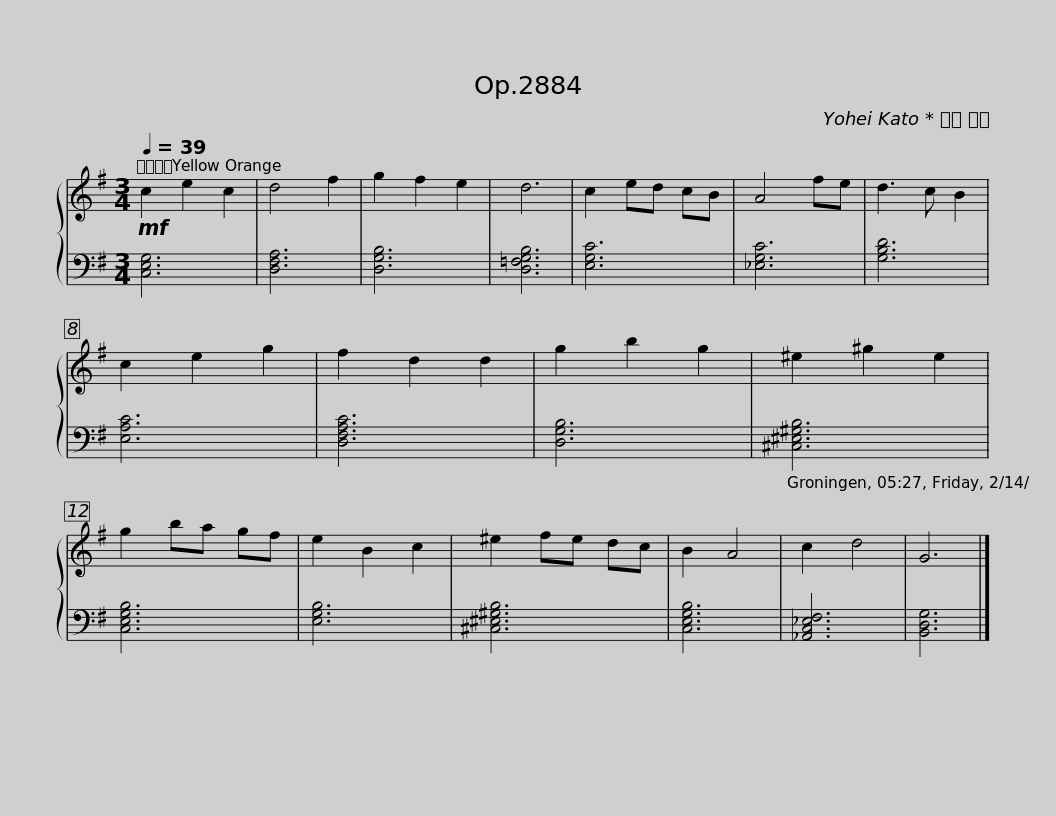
X:1
%%score { 1 | 2 }
L:1/8
Q:1/4=39
M:3/4
I:linebreak $
K:G
V:1 treble
V:2 bass
V:1
!mf! c2 e2 c2 | d4 f2 | g2 f2 e2 | d6 | c2 ed cB | %5
 A4 fe | d3 c B2 | c2 e2 g2 | f2 d2 d2 |$ g2 b2 g2 | %10
 ^e2 ^g2 e2 | g2 ba gf | e2 B2 c2 | ^e2 fe dc | B2 A4 | %15
 c2 d4 | G6 |] %17
V:2
 [C,E,G,]6 | [D,F,A,]6 | [D,G,B,]6 | [D,=F,G,B,]6 | [E,G,C]6 | %5
 [_E,G,C]6 | [G,B,D]6 | [E,A,C]6 | [D,F,A,C]6 |$ [D,G,B,]6 | %10
 [^C,^E,^G,B,]6 | [C,E,G,B,]6 | [E,G,B,]6 | [^C,^E,^G,B,]6 | [C,E,G,B,]6 | %15
 [_A,,C,_E,F,]6 | [B,,D,G,]6 |] %17
